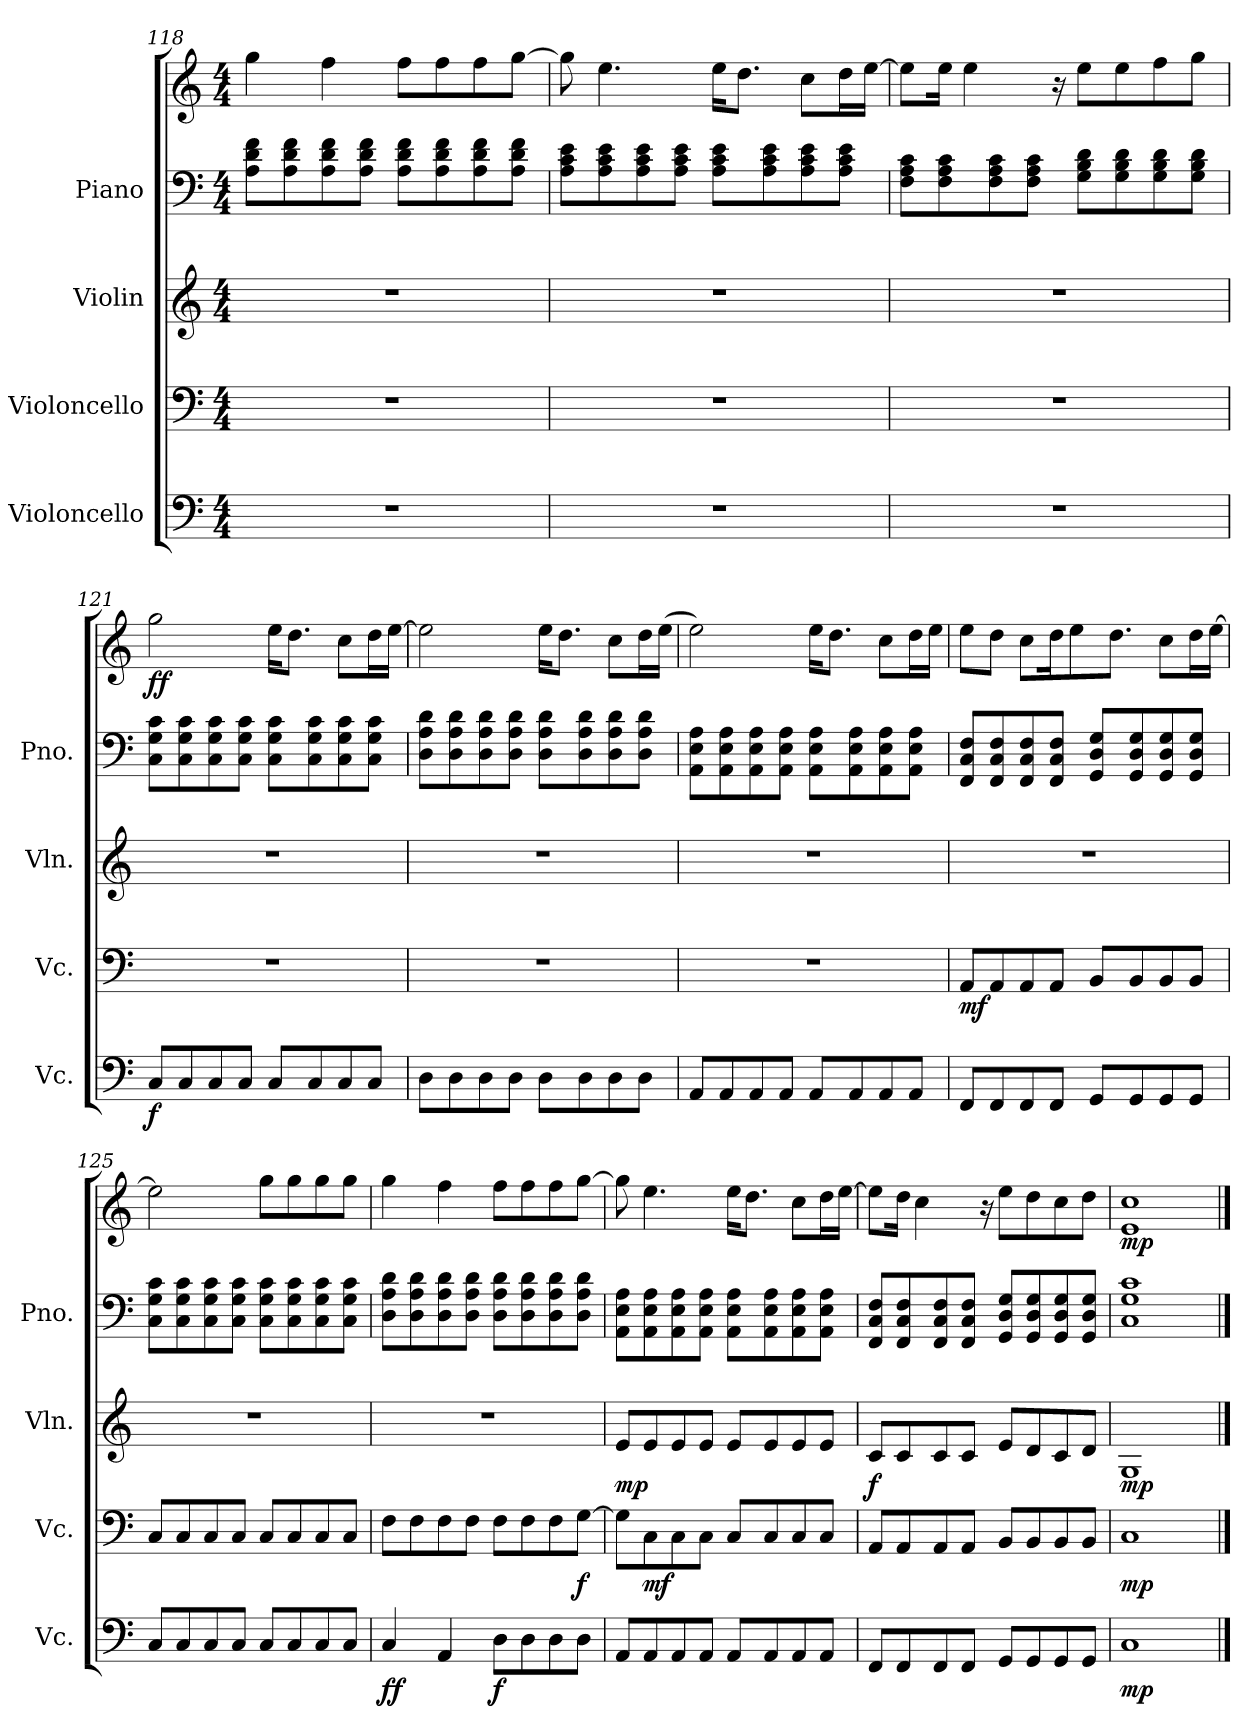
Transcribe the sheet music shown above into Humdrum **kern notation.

**kern	**dynam	**kern	**dynam	**kern	**dynam	**kern	**kern	**dynam
*part4	*part4	*part3	*part3	*part2	*part2	*part1	*part1	*part1
*staff5	*staff5	*staff4	*staff4	*staff3	*staff3	*staff2	*staff1	*staff1/2
*I"Violoncello	*	*I"Violoncello	*	*I"Violin	*	*I"Piano	*	*
*I'Vc.	*	*I'Vc.	*	*I'Vln.	*	*I'Pno.	*	*
*clefF4	*	*clefF4	*	*clefG2	*	*clefF4	*clefG2	*
*k[]	*	*k[]	*	*k[]	*	*k[]	*k[]	*
*M4/4	*	*M4/4	*	*M4/4	*	*M4/4	*M4/4	*
=118	=118	=118	=118	=118	=118	=118	=118	=118
1r	.	1r	.	1r	.	8A\ 8d\ 8f\L	4gg\	.
.	.	.	.	.	.	8A\ 8d\ 8f\	.	.
.	.	.	.	.	.	8A\ 8d\ 8f\	4ff\	.
.	.	.	.	.	.	8A\ 8d\ 8f\J	.	.
.	.	.	.	.	.	8A\ 8d\ 8f\L	8ff\L	.
.	.	.	.	.	.	8A\ 8d\ 8f\	8ff\	.
.	.	.	.	.	.	8A\ 8d\ 8f\	8ff\	.
.	.	.	.	.	.	8A\ 8d\ 8f\J	[8gg\J	.
!!LO:LB:g=z
=119	=119	=119	=119	=119	=119	=119	=119	=119
1r	.	1r	.	1r	.	8A\ 8c\ 8e\L	8gg\]	.
.	.	.	.	.	.	8A\ 8c\ 8e\	4.ee\	.
.	.	.	.	.	.	8A\ 8c\ 8e\	.	.
.	.	.	.	.	.	8A\ 8c\ 8e\J	.	.
.	.	.	.	.	.	8A\ 8c\ 8e\L	16ee\KL	.
.	.	.	.	.	.	.	8.dd\J	.
.	.	.	.	.	.	8A\ 8c\ 8e\	.	.
.	.	.	.	.	.	8A\ 8c\ 8e\	8cc\L	.
.	.	.	.	.	.	8A\ 8c\ 8e\J	16dd\L	.
.	.	.	.	.	.	.	[16ee\JJ	.
=120	=120	=120	=120	=120	=120	=120	=120	=120
1r	.	1r	.	1r	.	8F\ 8A\ 8c\L	8ee\L]	.
.	.	.	.	.	.	8F\ 8A\ 8c\	16ee\Jk	.
.	.	.	.	.	.	.	4ee\	.
.	.	.	.	.	.	8F\ 8A\ 8c\	.	.
.	.	.	.	.	.	8F\ 8A\ 8c\J	.	.
.	.	.	.	.	.	.	16r	.
.	.	.	.	.	.	8G\ 8B\ 8d\L	8ee\L	.
.	.	.	.	.	.	8G\ 8B\ 8d\	8ee\	.
.	.	.	.	.	.	8G\ 8B\ 8d\	8ff\	.
.	.	.	.	.	.	8G\ 8B\ 8d\J	8gg\J	.
=121	=121	=121	=121	=121	=121	=121	=121	=121
!	!LO:DY:b	!	!	!	!	!	!	!LO:DY:b
8C/L	f	1r	.	1r	.	8C\ 8G\ 8c\L	2gg\	ff
8C/	.	.	.	.	.	8C\ 8G\ 8c\	.	.
8C/	.	.	.	.	.	8C\ 8G\ 8c\	.	.
8C/J	.	.	.	.	.	8C\ 8G\ 8c\J	.	.
8C/L	.	.	.	.	.	8C\ 8G\ 8c\L	16ee\KL	.
.	.	.	.	.	.	.	8.dd\J	.
8C/	.	.	.	.	.	8C\ 8G\ 8c\	.	.
8C/	.	.	.	.	.	8C\ 8G\ 8c\	8cc\L	.
8C/J	.	.	.	.	.	8C\ 8G\ 8c\J	16dd\L	.
.	.	.	.	.	.	.	[16ee\JJ	.
!!LO:PB:g=z
=122	=122	=122	=122	=122	=122	=122	=122	=122
8D\L	.	1r	.	1r	.	8D\ 8A\ 8d\L	2ee\]	.
8D\	.	.	.	.	.	8D\ 8A\ 8d\	.	.
8D\	.	.	.	.	.	8D\ 8A\ 8d\	.	.
8D\J	.	.	.	.	.	8D\ 8A\ 8d\J	.	.
8D\L	.	.	.	.	.	8D\ 8A\ 8d\L	16ee\KL	.
.	.	.	.	.	.	.	8.dd\J	.
8D\	.	.	.	.	.	8D\ 8A\ 8d\	.	.
8D\	.	.	.	.	.	8D\ 8A\ 8d\	8cc\L	.
8D\J	.	.	.	.	.	8D\ 8A\ 8d\J	16dd\L	.
.	.	.	.	.	.	.	(16ee\JJ	.
=123	=123	=123	=123	=123	=123	=123	=123	=123
8AA/L	.	1r	.	1r	.	8AA\ 8E\ 8A\L	2ee\)	.
8AA/	.	.	.	.	.	8AA\ 8E\ 8A\	.	.
8AA/	.	.	.	.	.	8AA\ 8E\ 8A\	.	.
8AA/J	.	.	.	.	.	8AA\ 8E\ 8A\J	.	.
8AA/L	.	.	.	.	.	8AA\ 8E\ 8A\L	16ee\KL	.
.	.	.	.	.	.	.	8.dd\J	.
8AA/	.	.	.	.	.	8AA\ 8E\ 8A\	.	.
8AA/	.	.	.	.	.	8AA\ 8E\ 8A\	8cc\L	.
8AA/J	.	.	.	.	.	8AA\ 8E\ 8A\J	16dd\L	.
.	.	.	.	.	.	.	16ee\JJ	.
=124	=124	=124	=124	=124	=124	=124	=124	=124
!	!	!	!LO:DY:b	!	!	!	!	!
8FF/L	.	8AA/L	mf	1r	.	8FF/ 8C/ 8F/L	8ee\L	.
8FF/	.	8AA/	.	.	.	8FF/ 8C/ 8F/	8dd\J	.
8FF/	.	8AA/	.	.	.	8FF/ 8C/ 8F/	8cc\L	.
8FF/J	.	8AA/J	.	.	.	8FF/ 8C/ 8F/J	16dd\K	.
.	.	.	.	.	.	.	8ee\	.
8GG/L	.	8BB/L	.	.	.	8GG/ 8D/ 8G/L	.	.
.	.	.	.	.	.	.	8.dd\J	.
8GG/	.	8BB/	.	.	.	8GG/ 8D/ 8G/	.	.
8GG/	.	8BB/	.	.	.	8GG/ 8D/ 8G/	8cc\L	.
8GG/J	.	8BB/J	.	.	.	8GG/ 8D/ 8G/J	16dd\L	.
.	.	.	.	.	.	.	[16ee\JJ	.
=125	=125	=125	=125	=125	=125	=125	=125	=125
8C/L	.	8C/L	.	1r	.	8C\ 8G\ 8c\L	2ee\]	.
8C/	.	8C/	.	.	.	8C\ 8G\ 8c\	.	.
8C/	.	8C/	.	.	.	8C\ 8G\ 8c\	.	.
8C/J	.	8C/J	.	.	.	8C\ 8G\ 8c\J	.	.
8C/L	.	8C/L	.	.	.	8C\ 8G\ 8c\L	8gg\L	.
8C/	.	8C/	.	.	.	8C\ 8G\ 8c\	8gg\	.
8C/	.	8C/	.	.	.	8C\ 8G\ 8c\	8gg\	.
8C/J	.	8C/J	.	.	.	8C\ 8G\ 8c\J	8gg\J	.
!!LO:LB:g=z
=126	=126	=126	=126	=126	=126	=126	=126	=126
!	!LO:DY:b	!	!	!	!	!	!	!
4C/	ff	8F\L	.	1r	.	8D\ 8A\ 8d\L	4gg\	.
.	.	8F\	.	.	.	8D\ 8A\ 8d\	.	.
4AA/	.	8F\	.	.	.	8D\ 8A\ 8d\	4ff\	.
.	.	8F\J	.	.	.	8D\ 8A\ 8d\J	.	.
!	!LO:DY:b	!	!	!	!	!	!	!
8D\L	f	8F\L	.	.	.	8D\ 8A\ 8d\L	8ff\L	.
8D\	.	8F\	.	.	.	8D\ 8A\ 8d\	8ff\	.
8D\	.	8F\	.	.	.	8D\ 8A\ 8d\	8ff\	.
!	!	!	!LO:DY:b	!	!	!	!	!
8D\J	.	[8G\J	f	.	.	8D\ 8A\ 8d\J	[8gg\J	.
=127	=127	=127	=127	=127	=127	=127	=127	=127
!	!	!	!	!	!LO:DY:b	!	!	!
8AA/L	.	8G\L]	.	8e/L	mp	8AA\ 8E\ 8A\L	8gg\]	.
!	!	!	!LO:DY:b	!	!	!	!	!
8AA/	.	8C\	mf	8e/	.	8AA\ 8E\ 8A\	4.ee\	.
8AA/	.	8C\	.	8e/	.	8AA\ 8E\ 8A\	.	.
8AA/J	.	8C\J	.	8e/J	.	8AA\ 8E\ 8A\J	.	.
8AA/L	.	8C/L	.	8e/L	.	8AA\ 8E\ 8A\L	16ee\KL	.
.	.	.	.	.	.	.	8.dd\J	.
8AA/	.	8C/	.	8e/	.	8AA\ 8E\ 8A\	.	.
8AA/	.	8C/	.	8e/	.	8AA\ 8E\ 8A\	8cc\L	.
8AA/J	.	8C/J	.	8e/J	.	8AA\ 8E\ 8A\J	16dd\L	.
.	.	.	.	.	.	.	[16ee\JJ	.
=128	=128	=128	=128	=128	=128	=128	=128	=128
!	!	!	!	!	!LO:DY:b	!	!	!
8FF/L	.	8AA/L	.	8c/L	f	8FF/ 8C/ 8F/L	8ee\L]	.
8FF/	.	8AA/	.	8c/	.	8FF/ 8C/ 8F/	16dd\Jk	.
.	.	.	.	.	.	.	4cc\	.
8FF/	.	8AA/	.	8c/	.	8FF/ 8C/ 8F/	.	.
8FF/J	.	8AA/J	.	8c/J	.	8FF/ 8C/ 8F/J	.	.
.	.	.	.	.	.	.	16r	.
8GG/L	.	8BB/L	.	8e/L	.	8GG/ 8D/ 8G/L	8ee\L	.
8GG/	.	8BB/	.	8d/	.	8GG/ 8D/ 8G/	8dd\	.
8GG/	.	8BB/	.	8c/	.	8GG/ 8D/ 8G/	8cc\	.
8GG/J	.	8BB/J	.	8d/J	.	8GG/ 8D/ 8G/J	8dd\J	.
=129	=129	=129	=129	=129	=129	=129	=129	=129
!	!LO:DY:b	!	!LO:DY:b	!	!LO:DY:b	!	!	!LO:DY:b
1C	mp	1C	mp	1G	mp	1C 1G 1c	1e 1cc	mp
==	==	==	==	==	==	==	==	==
*-	*-	*-	*-	*-	*-	*-	*-	*-
